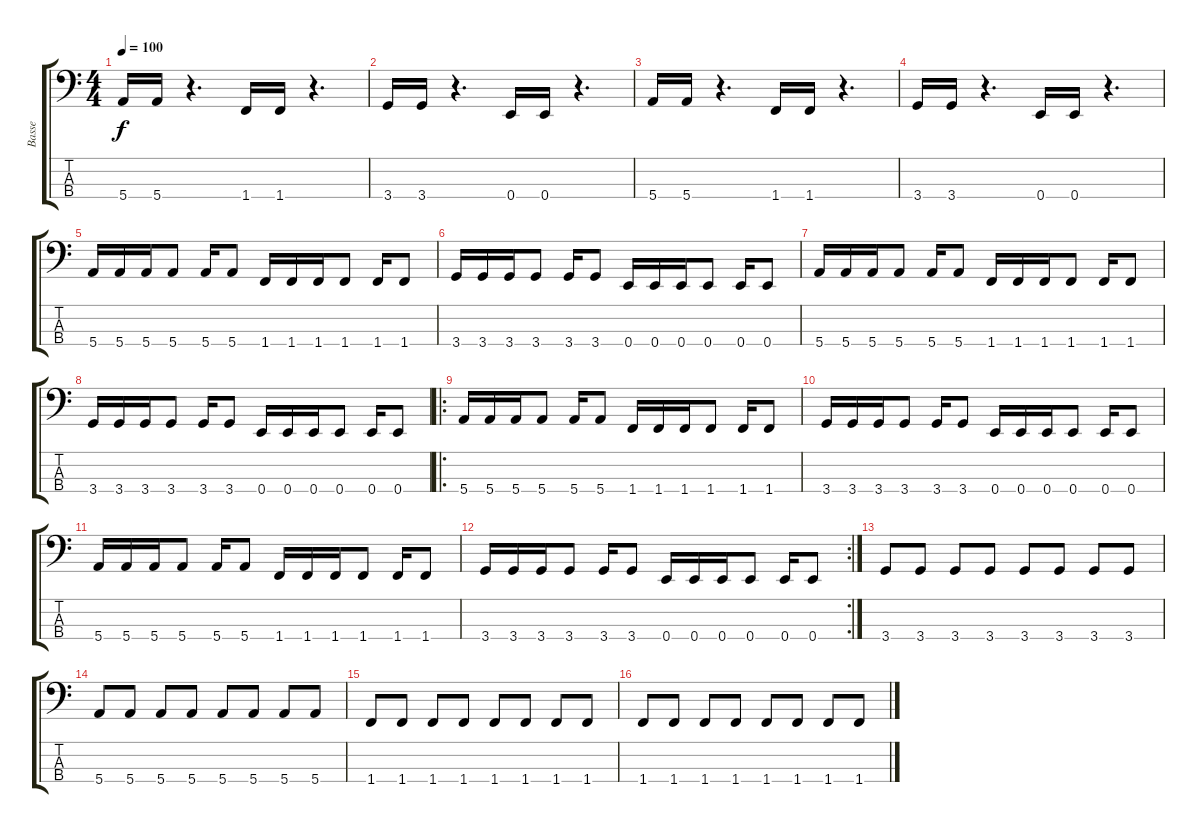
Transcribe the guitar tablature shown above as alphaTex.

\track ("Basse" "Basse") {instrument electricbasspick}
\staff {score tabs}
\tuning (G2 D2 A1 E1) {hide}
\ts (4 4)
\tempo 100
\clef f4
\ks c
5.4.16{txt "" dy f instrument electricbasspick} 5.4.16 r.4{d} 1.4.16 1.4.16 r.4{d} |
3.4.16 3.4.16 r.4{d} 0.4.16 0.4.16 r.4{d} |
5.4.16 5.4.16 r.4{d} 1.4.16 1.4.16 r.4{d} |
3.4.16 3.4.16 r.4{d} 0.4.16 0.4.16 r.4{d} |
5.4.16 5.4.16 5.4.16 5.4.8 5.4.16 5.4.8 1.4.16 1.4.16 1.4.16 1.4.8 1.4.16 1.4.8 |
3.4.16 3.4.16 3.4.16 3.4.8 3.4.16 3.4.8 0.4.16 0.4.16 0.4.16 0.4.8 0.4.16 0.4.8 |
5.4.16 5.4.16 5.4.16 5.4.8 5.4.16 5.4.8 1.4.16 1.4.16 1.4.16 1.4.8 1.4.16 1.4.8 |
3.4.16 3.4.16 3.4.16 3.4.8 3.4.16 3.4.8 0.4.16 0.4.16 0.4.16 0.4.8 0.4.16 0.4.8 |
\ro
5.4.16 5.4.16 5.4.16 5.4.8 5.4.16 5.4.8 1.4.16 1.4.16 1.4.16 1.4.8 1.4.16 1.4.8 |
3.4.16 3.4.16 3.4.16 3.4.8 3.4.16 3.4.8 0.4.16 0.4.16 0.4.16 0.4.8 0.4.16 0.4.8 |
5.4.16 5.4.16 5.4.16 5.4.8 5.4.16 5.4.8 1.4.16 1.4.16 1.4.16 1.4.8 1.4.16 1.4.8 |
\rc 2
3.4.16 3.4.16 3.4.16 3.4.8 3.4.16 3.4.8 0.4.16 0.4.16 0.4.16 0.4.8 0.4.16 0.4.8 |
3.4.8 3.4.8 3.4.8 3.4.8 3.4.8 3.4.8 3.4.8 3.4.8 |
5.4.8 5.4.8 5.4.8 5.4.8 5.4.8 5.4.8 5.4.8 5.4.8 |
1.4.8 1.4.8 1.4.8 1.4.8 1.4.8 1.4.8 1.4.8 1.4.8 |
1.4.8 1.4.8 1.4.8 1.4.8 1.4.8 1.4.8 1.4.8 1.4.8
